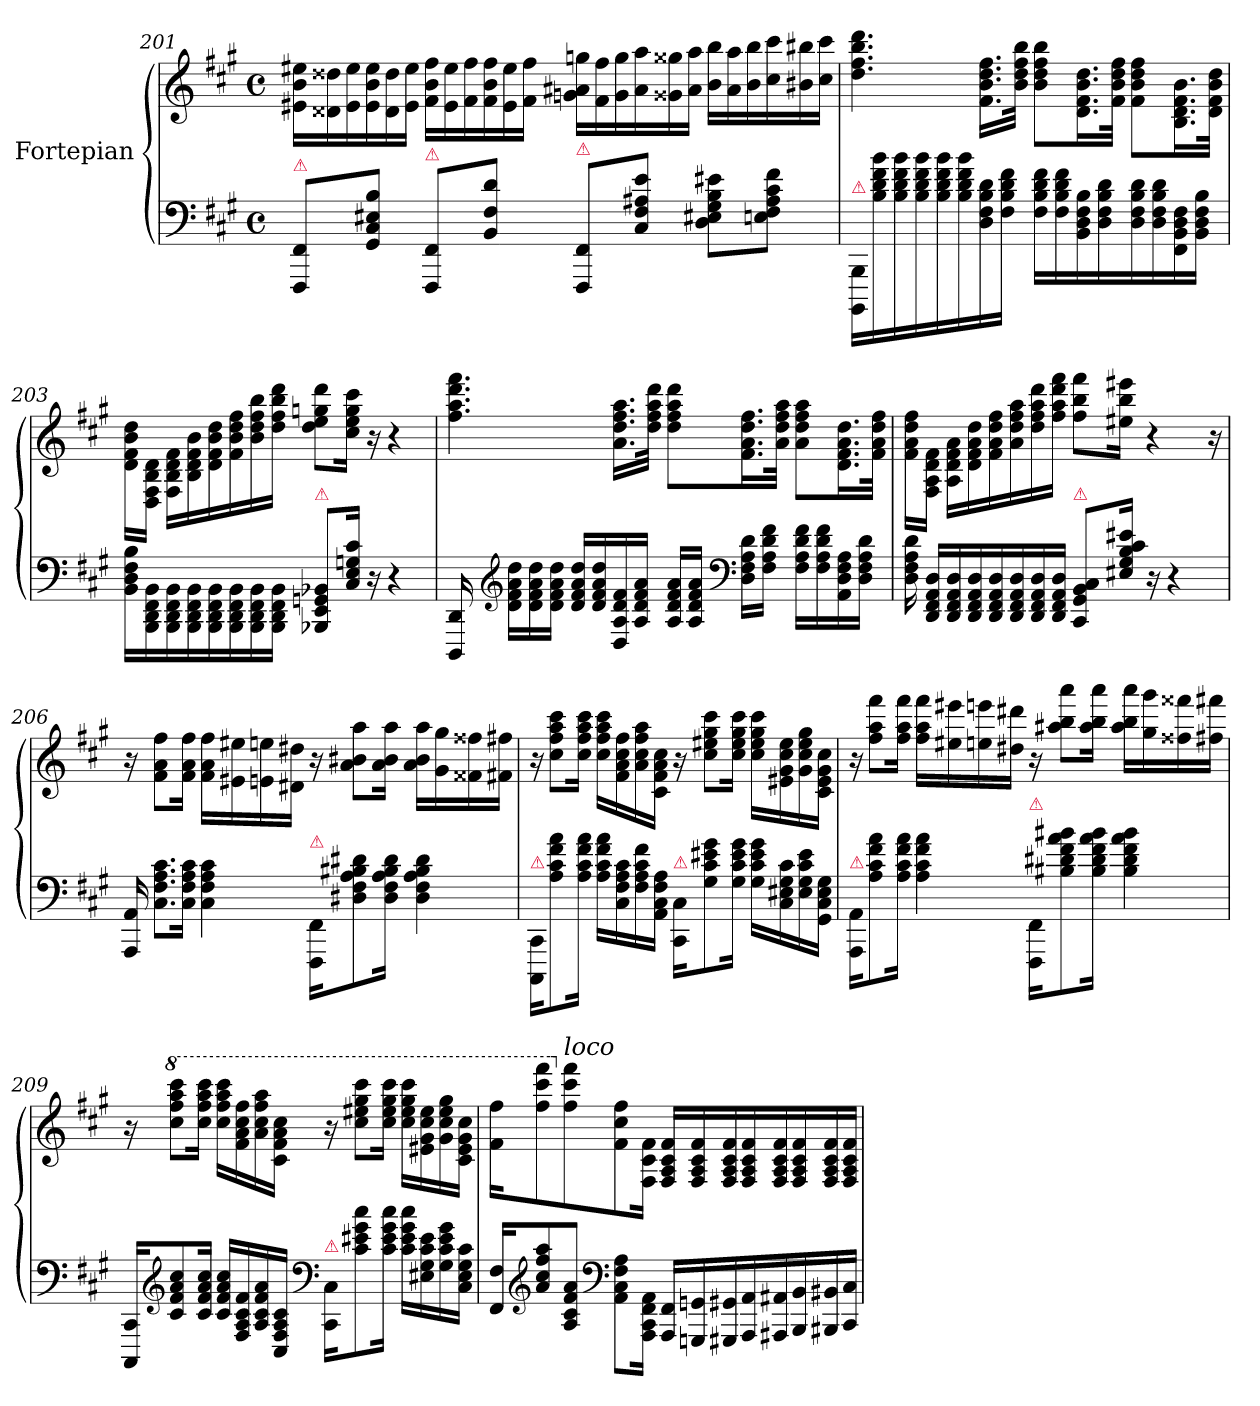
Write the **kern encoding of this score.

**kern	**kern
*part2	*part1
*staff2	*staff1
*I"Fortepian	*I"Fortepian
*clefF4	*clefG2
*k[f#c#g#]	*k[f#c#g#]
*M4/4	*M4/4
*met(c)	*met(c)
*	*Xtuplet
=201	=201
!LO:TX:a:color=crimson:t=⚠	!
8FFF#/ 8FF#/L	24e#X\ 24b\ 24ee#X\LL
.	24d##X\ 24dd##X\
.	24e#\ 24ee#\
8GG#\ 8C#\ 8E#X\ 8B\J	24e#\ 24b\ 24ee#\
.	24d##\ 24dd##\
.	24e#\ 24ee#\JJ
!LO:TX:a:color=crimson:t=⚠	!
8FFF#/ 8FF#/L	24f#\ 24b\ 24ff#\LL
.	24e#\ 24ee#\
.	24f#\ 24ff#\
8BB\ 8F#\ 8d\J	24f#\ 24b\ 24ff#\
.	24e#\ 24ee#\
.	24f#\ 24ff#\JJ
!LO:TX:a:color=crimson:t=⚠	!
8FFF#/ 8FF#/L	24gn\ 24a#X\ 24ggn\LL
.	24f#\ 24ff#\
.	24g\ 24gg\
8C#\ 8F#\ 8A#X\ 8e\J	24a#\ 24aa\
.	24g##X\ 24gg##X\
.	24a#\ 24aa\JJ
8D\ 8E#X\ 8G#\ 8B\ 8e#X\L	24b\ 24bb\LL
.	24a#\ 24aa\
.	24b\ 24bb\
8En\ 8F#\ 8A#\ 8c#\ 8f#\J	24cc#\ 24ccc#\
.	24b#X\ 24bb#X\
.	24cc#\ 24ccc#\JJ
=202	=202
!LO:TX:a:color=crimson:t=⚠	!
16BBBB/ 16BBB/LL	4.dd\ 4.ff#\ 4.bb\ 4.ddd\
16B\ 16d\ 16f#\ 16b\	.
16B\ 16d\ 16f#\ 16b\	.
16B\ 16d\ 16f#\ 16b\	.
16B\ 16d\ 16f#\ 16b\	.
16B\ 16d\ 16f#\ 16b\	.
16D\ 16F#\ 16B\ 16d\	16.f#\ 16.b\ 16.dd\ 16.ff#\LL
16F#\ 16B\ 16d\ 16f#\JJ	.
.	32b\ 32dd\ 32ff#\ 32bb\JJk
16F#\ 16B\ 16d\ 16f#\LL	8b\ 8dd\ 8ff#\ 8bb\L
16F#\ 16B\ 16d\ 16f#\	.
16BB\ 16D\ 16F#\ 16B\	16.d\ 16.f#\ 16.b\ 16.dd\L
16D\ 16F#\ 16B\ 16d\	.
.	32f#\ 32b\ 32dd\ 32ff#\JJk
16D\ 16F#\ 16B\ 16d\	8f#\ 8b\ 8dd\ 8ff#\L
16D\ 16F#\ 16B\ 16d\	.
16FF#\ 16BB\ 16D\ 16F#\	16.B\ 16.d\ 16.f#\ 16.b\L
16BB\ 16D\ 16F#\ 16B\JJ	.
.	32d\ 32f#\ 32b\ 32dd\JJk
=203	=203
16BB\ 16D\ 16F#\ 16B\LL	16d\ 16f#\ 16b\ 16dd\LL
16BBB\ 16DD\ 16FF#\ 16BB\	16D\ 16F#\ 16B\ 16d\JJ
16BBB\ 16DD\ 16FF#\ 16BB\	16F#\ 16B\ 16d\ 16f#\LL
16BBB\ 16DD\ 16FF#\ 16BB\	16B\ 16d\ 16f#\ 16b\
16BBB\ 16DD\ 16FF#\ 16BB\	16d\ 16f#\ 16b\ 16dd\
16BBB\ 16DD\ 16FF#\ 16BB\	16f#\ 16b\ 16dd\ 16ff#\
16BBB\ 16DD\ 16FF#\ 16BB\	16b\ 16dd\ 16ff#\ 16bb\
16BBB\ 16DD\ 16FF#\ 16BB\JJ	16dd\ 16ff#\ 16bb\ 16ddd\JJ
!LO:TX:a:color=crimson:t=⚠	!
8BBB-X/ 8EE/ 8GGn/ 8BB-X/L	8dd\ 8ee\ 8ggn\ 8ddd\L
16C#\ 16E\ 16Gn\ 16c#\Jk	16cc#\ 16ee\ 16gg\ 16ccc#\Jk
16r	16r
4r	4r
=204	=204
16DDD/ 16DD/	4.ff#\ 4.aa\ 4.ddd\ 4.fff#\
*clefG2	*
16d\ 16f#\ 16a\ 16dd\LL	.
16d\ 16f#\ 16a\ 16dd\	.
16d\ 16f#\ 16a\ 16dd\JJ	.
16d/ 16f#/ 16a/ 16dd/LL	.
16d/ 16f#/ 16a/ 16dd/	.
16D/ 16A/ 16d/ 16f#/	16.a\ 16.dd\ 16.ff#\ 16.aa\LL
16A/ 16d/ 16f#/ 16a/JJ	.
.	32dd\ 32ff#\ 32aa\ 32ddd\JJk
16A/ 16d/ 16f#/ 16a/LL	8dd\ 8ff#\ 8aa\ 8ddd\L
16A/ 16d/ 16f#/ 16a/JJ	.
*clefF4	*
16D\ 16F#\ 16A\ 16d\LL	16.f#\ 16.a\ 16.dd\ 16.ff#\L
16F#\ 16A\ 16d\ 16f#\JJ	.
.	32a\ 32dd\ 32ff#\ 32aa\JJk
16F#\ 16A\ 16d\ 16f#\LL	8a\ 8dd\ 8ff#\ 8aa\L
16F#\ 16A\ 16d\ 16f#\	.
16AA\ 16D\ 16F#\ 16A\	16.d\ 16.f#\ 16.a\ 16.dd\L
16D\ 16F#\ 16A\ 16d\JJ	.
.	32f#\ 32a\ 32dd\ 32ff#\JJk
=205	=205
16D\ 16F#\ 16A\ 16d\	16f#\ 16a\ 16dd\ 16ff#\LL
16DD/ 16FF#/ 16AA/ 16D/LL	16F#\ 16A\ 16d\ 16f#\JJ
16DD/ 16FF#/ 16AA/ 16D/	16A\ 16d\ 16f#\ 16a\LL
16DD/ 16FF#/ 16AA/ 16D/	16d\ 16f#\ 16a\ 16dd\
16DD/ 16FF#/ 16AA/ 16D/	16f#\ 16a\ 16dd\ 16ff#\
16DD/ 16FF#/ 16AA/ 16D/	16a\ 16dd\ 16ff#\ 16aa\
16DD/ 16FF#/ 16AA/ 16D/	16dd\ 16ff#\ 16aa\ 16ddd\
16DD/ 16FF#/ 16AA/ 16D/JJ	16ff#\ 16aa\ 16ddd\ 16fff#\JJ
!LO:TX:a:color=crimson:t=⚠	!
8CC#/ 8GG#/ 8BB/ 8C#/L	8ff#\ 8bb\ 8fff#\L
16E#X\ 16G#\ 16B\ 16c#\ 16e#X\Jk	16ee#X\ 16bb\ 16eee#X\Jk
16r	4r
4r	.
.	16r
=206	=206
16AAA/ 16AA/	16r
!LO:N:vis=8.	!
8C#\ 8F#\ 8A\ 8c#\L	8f#\ 8a\ 8ff#\L
16C#\ 16F#\ 16A\ 16c#\Jk	16f#\ 16a\ 16ff#\Jk
4C#\ 4F#\ 4A\ 4c#\	16f#\ 16a\ 16ff#\LL
.	16e#X\ 16ee#X\
.	16en\ 16een\
.	16d#X\ 16dd#X\JJ
!LO:TX:a:color=crimson:t=⚠	!
16FFF#/ 16FF#/KL	16r
8D#X\ 8F#\ 8A\ 8B#X\ 8d#X\	8a\ 8b#X\ 8aa\L
16D#\ 16F#\ 16A\ 16B#\ 16d#\Jk	16a\ 16b#\ 16aa\Jk
4D#\ 4F#\ 4A\ 4B#\ 4d#\	16a\ 16b#\ 16aa\LL
.	16g#\ 16gg#\
.	16f##X\ 16ff##X\
.	16f#X\ 16ff#X\JJ
=207	=207
!LO:TX:a:color=crimson:t=⚠	!
16CCC#/ 16CC#/KL	16r
8A\ 8c#\ 8f#\ 8a\	8cc#\ 8ff#\ 8aa\ 8ccc#\L
16A\ 16c#\ 16f#\ 16a\Jk	16cc#\ 16ff#\ 16aa\ 16ccc#\Jk
16A\ 16c#\ 16f#\ 16a\LL	16cc#\ 16ff#\ 16aa\ 16ccc#\LL
16C#\ 16F#\ 16A\ 16c#\	16f#\ 16a\ 16cc#\ 16ff#\
16F#\ 16A\ 16c#\ 16f#\	16a\ 16cc#\ 16ff#\ 16aa\
16AA\ 16C#\ 16F#\ 16A\JJ	16c#\ 16f#\ 16a\ 16cc#\JJ
!LO:TX:a:color=crimson:t=⚠	!
16CC#/ 16C#/KL	16r
8G#\ 8c#\ 8e#X\ 8g#\	8cc#\ 8ee#X\ 8gg#\ 8ccc#\L
16G#\ 16c#\ 16e#\ 16g#\Jk	16cc#\ 16ee#\ 16gg#\ 16ccc#\Jk
16G#\ 16c#\ 16e#\ 16g#\LL	16cc#\ 16ee#\ 16gg#\ 16ccc#\LL
16C#\ 16E#X\ 16G#\ 16c#\	16e#X\ 16g#\ 16cc#\ 16ee#\
16E#\ 16G#\ 16c#\ 16e#\	16g#\ 16cc#\ 16ee#\ 16gg#\
16GG#\ 16C#\ 16E#\ 16G#\JJ	16c#\ 16e#\ 16g#\ 16cc#\JJ
=208	=208
!LO:TX:a:color=crimson:t=⚠	!
16AAA/ 16AA/KL	16r
8A\ 8c#\ 8f#\ 8a\	8ff#\ 8aa\ 8fff#\L
16A\ 16c#\ 16f#\ 16a\Jk	16ff#\ 16aa\ 16fff#\Jk
4A\ 4c#\ 4f#\ 4a\	16ff#\ 16aa\ 16fff#\LL
.	16ee#X\ 16eee#X\
.	16een\ 16eeen\
.	16dd#X\ 16ddd#X\JJ
!LO:TX:a:color=crimson:t=⚠	!
16FFF#/ 16FF#/KL	16r
8B#X\ 8d#X\ 8f#\ 8a\ 8b#X\	8aa#X\ 8bb\ 8aaa\L
16B#\ 16d#\ 16f#\ 16a\ 16b#\Jk	16aa#\ 16bb\ 16aaa\Jk
4B#\ 4d#\ 4f#\ 4a\ 4b#\	16aa#\ 16bb\ 16aaa\LL
.	16gg#\ 16ggg#\
.	16ff##X\ 16fff##X\
.	16ff#X\ 16fff#X\JJ
=209	=209
16CCC#/ 16CC#/KL	16r
*clefG2	*
*	*8va
8c#/ 8f#/ 8a/ 8cc#/	8ccc#\ 8fff#\ 8aaa\ 8cccc#\L
16c#/ 16f#/ 16a/ 16cc#/Jk	16ccc#\ 16fff#\ 16aaa\ 16cccc#\Jk
16c#/ 16f#/ 16a/ 16cc#/LL	16ccc#\ 16fff#\ 16aaa\ 16cccc#\LL
16F#/ 16A/ 16c#/ 16f#/	16ff#\ 16aa\ 16ccc#\ 16fff#\
16A/ 16c#/ 16f#/ 16a/	16aa\ 16ccc#\ 16fff#\ 16aaa\
16C#/ 16F#/ 16A/ 16c#/JJ	16cc#\ 16ff#\ 16aa\ 16ccc#\JJ
*clefF4	*
!LO:TX:a:color=crimson:t=⚠	!
16CC#/ 16C#/KL	16r
8c#\ 8e#X\ 8g#\ 8cc#\	8ccc#\ 8eee#X\ 8ggg#\ 8cccc#\L
16c#\ 16e#\ 16g#\ 16cc#\Jk	16ccc#\ 16eee#\ 16ggg#\ 16cccc#\Jk
16c#\ 16e#\ 16g#\ 16cc#\LL	16ccc#\ 16eee#\ 16ggg#\ 16cccc#\LL
16E#X\ 16G#\ 16c#\ 16e#\	16ee#X\ 16gg#\ 16ccc#\ 16eee#\
16G#\ 16c#\ 16e#\ 16g#\	16gg#\ 16ccc#\ 16eee#\ 16ggg#\
16C#\ 16E#\ 16G#\ 16c#\JJ	16cc#\ 16ee#\ 16gg#\ 16ccc#\JJ
=210	=210
16FF#/ 16F#/KL	16ff#\ 16fff#\KL
*clefG2	*
8a/ 8cc#/ 8ff#/ 8aa/	8fff#\ 8cccc#\ 8ffff#\
*	*X8va
!	!LO:TX:a:i:t=loco
8A/ 8c#/ 8f#/ 8a/J	8ff#\ 8ccc#\ 8fff#\
*clefF4	*
8AA\ 8C#\ 8F#\ 8A\L	8f#\ 8cc#\ 8ff#\
16AAA\ 16CC#\ 16FF#\ 16AA\Jk	16F#\ 16c#\ 16f#\Jk
16AAA/ 16FF#/LL	16F#/ 16A/ 16c#/ 16f#/LL
16GGGn/ 16GGn/	16F#/ 16A/ 16c#/ 16f#/
16GGG#X/ 16GG#X/	16F#/ 16A/ 16c#/ 16f#/
16AAA/ 16AA/	16F#/ 16A/ 16c#/ 16f#/
16AAA#X/ 16AA#X/	16F#/ 16A/ 16c#/ 16f#/
16BBB/ 16BB/	16F#/ 16A/ 16c#/ 16f#/
16BBB#X/ 16BB#X/	16F#/ 16A/ 16c#/ 16f#/
16CC#/ 16C#/JJ	16F#/ 16A/ 16c#/ 16f#/JJ
=	=
*-	*-
